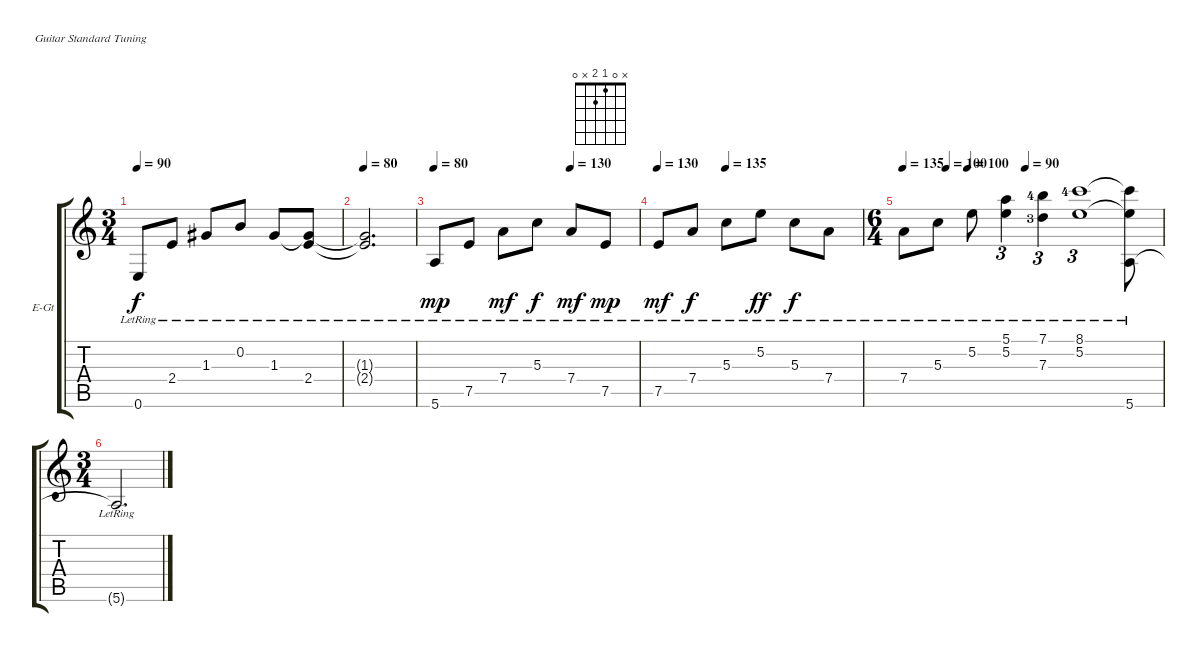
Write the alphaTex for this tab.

\bracketExtendMode groupsimilarinstruments
\firstSystemTrackNameOrientation horizontal
\otherSystemsTrackNameOrientation horizontal
\track ("Gibson Chet Atkins CE Wine Red" "E-Gt") {instrument electricguitarjazz}
\staff {score tabs}
\tuning (E4 B3 G3 D3 A2 E2)
\chord ("" x 0 1 2 x 0)
\ts (3 4)
\tempo 90
\clef g2
\ks c
0.6{lr}.8{ch "" dy f} 2.4{lr}.8 1.3{lr}.8 0.2{lr}.8 1.3{lr}.8 (2.4{lr} 1.3{lr t}).8 |
\tempo 80
(1.3{lr t} 2.4{lr t}).2{d} |
\tempo 80
\tempo (130 0.666667)
5.6{lr}.8{dy mp} 7.5{lr}.8 7.4{lr}.8{dy mf} 5.3{lr}.8{dy f} 7.4{lr}.8{dy mf} 7.5{lr}.8{dy mp} |
\tempo 130
\tempo (135 0.333333)
7.5{lr}.8{dy mf} 7.4{lr}.8{dy f} 5.3{lr}.8 5.2{lr}.8{dy ff} 5.3{lr}.8{dy f} 7.4{lr}.8 |
\ts (6 4)
\tempo 135
\tempo (100 0.166667)
\tempo (100 0.25)
\tempo (90 0.472222)
7.4{lr}.8 5.3{lr}.8 5.2{lr}.8 (5.1{lr} 5.2{lr}).4{tu (3 2)} (7.1{lr lf 5} 7.3{lr lf 4}).4{tu (3 2)} (8.1{lr lf 5} 5.2{lr}).1{tu (3 2)} (8.1{lr t} 5.2{lr t} 5.6{lr}).8 |
\ts (3 4)
5.6{lr t}.2{d}
